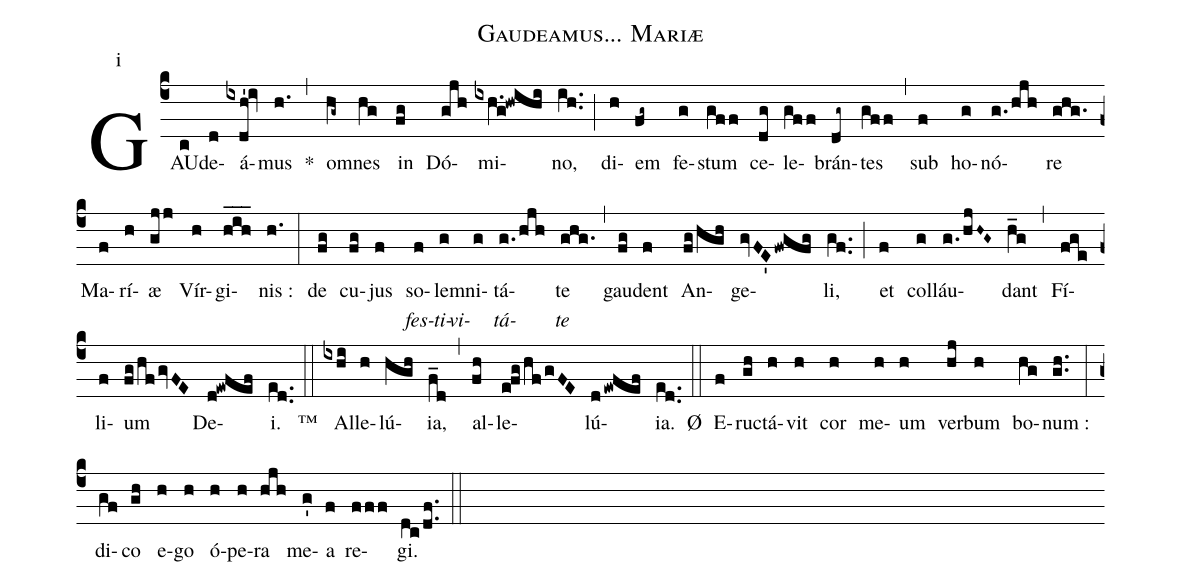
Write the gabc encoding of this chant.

name:Gaudeamus... Mariæ;
mode:i;
%%
(c4) GAU(c)de(d)á(ixdh'!iv)mus(h.) *(,) o(hg~)mnes(hg) in(fg) Dó(gjh)mi(ixh.g!hwihi)no,(ih..) (;) di(h)em(fg~) fe(g)stum(gff) ce(dg)le(gff)brán(dg~)tes(gff) (,) sub(f) ho(g)nó(g./hjh)re(ghg.) Ma(f)rí(h)æ(gjj) Vír(h)gi(hih___)nis~:(h.) (:) de(fg) cu(fg)jus(f) so[fes-](f)le[ti-](g)mni[vi-](g)tá[tá-](g./hjh)te[te](ghg.) (,) gau(fg)dent(f) An(fg/hgh)ge(gvFE'fwgfg)li,(gf..) (;) et(f) col(g)láu(g./hjH~G~)dant(h_g) (,) Fí(fge)li(f)um(fg/hfgvFE) De(d!ewfef)i.(ed..) ™(::) Al(ixhi)le(h)lú(hgh)ia,(f_d) (,) al(fh)le(efg/hf/gFE)lú(dewfef)ia.(ed..) Ø(::) E(f)ru(gh)ctá(h)vit(h) cor(h) me(h)um(h) ver(hj)bum(h) bo(hg)num~:(gh..) (:) di(gf)co(gh) e(h)go(h) ó(h)pe(h)ra(hjh) me(g')a(f) re(fff)gi.(dc/df..) (::)
